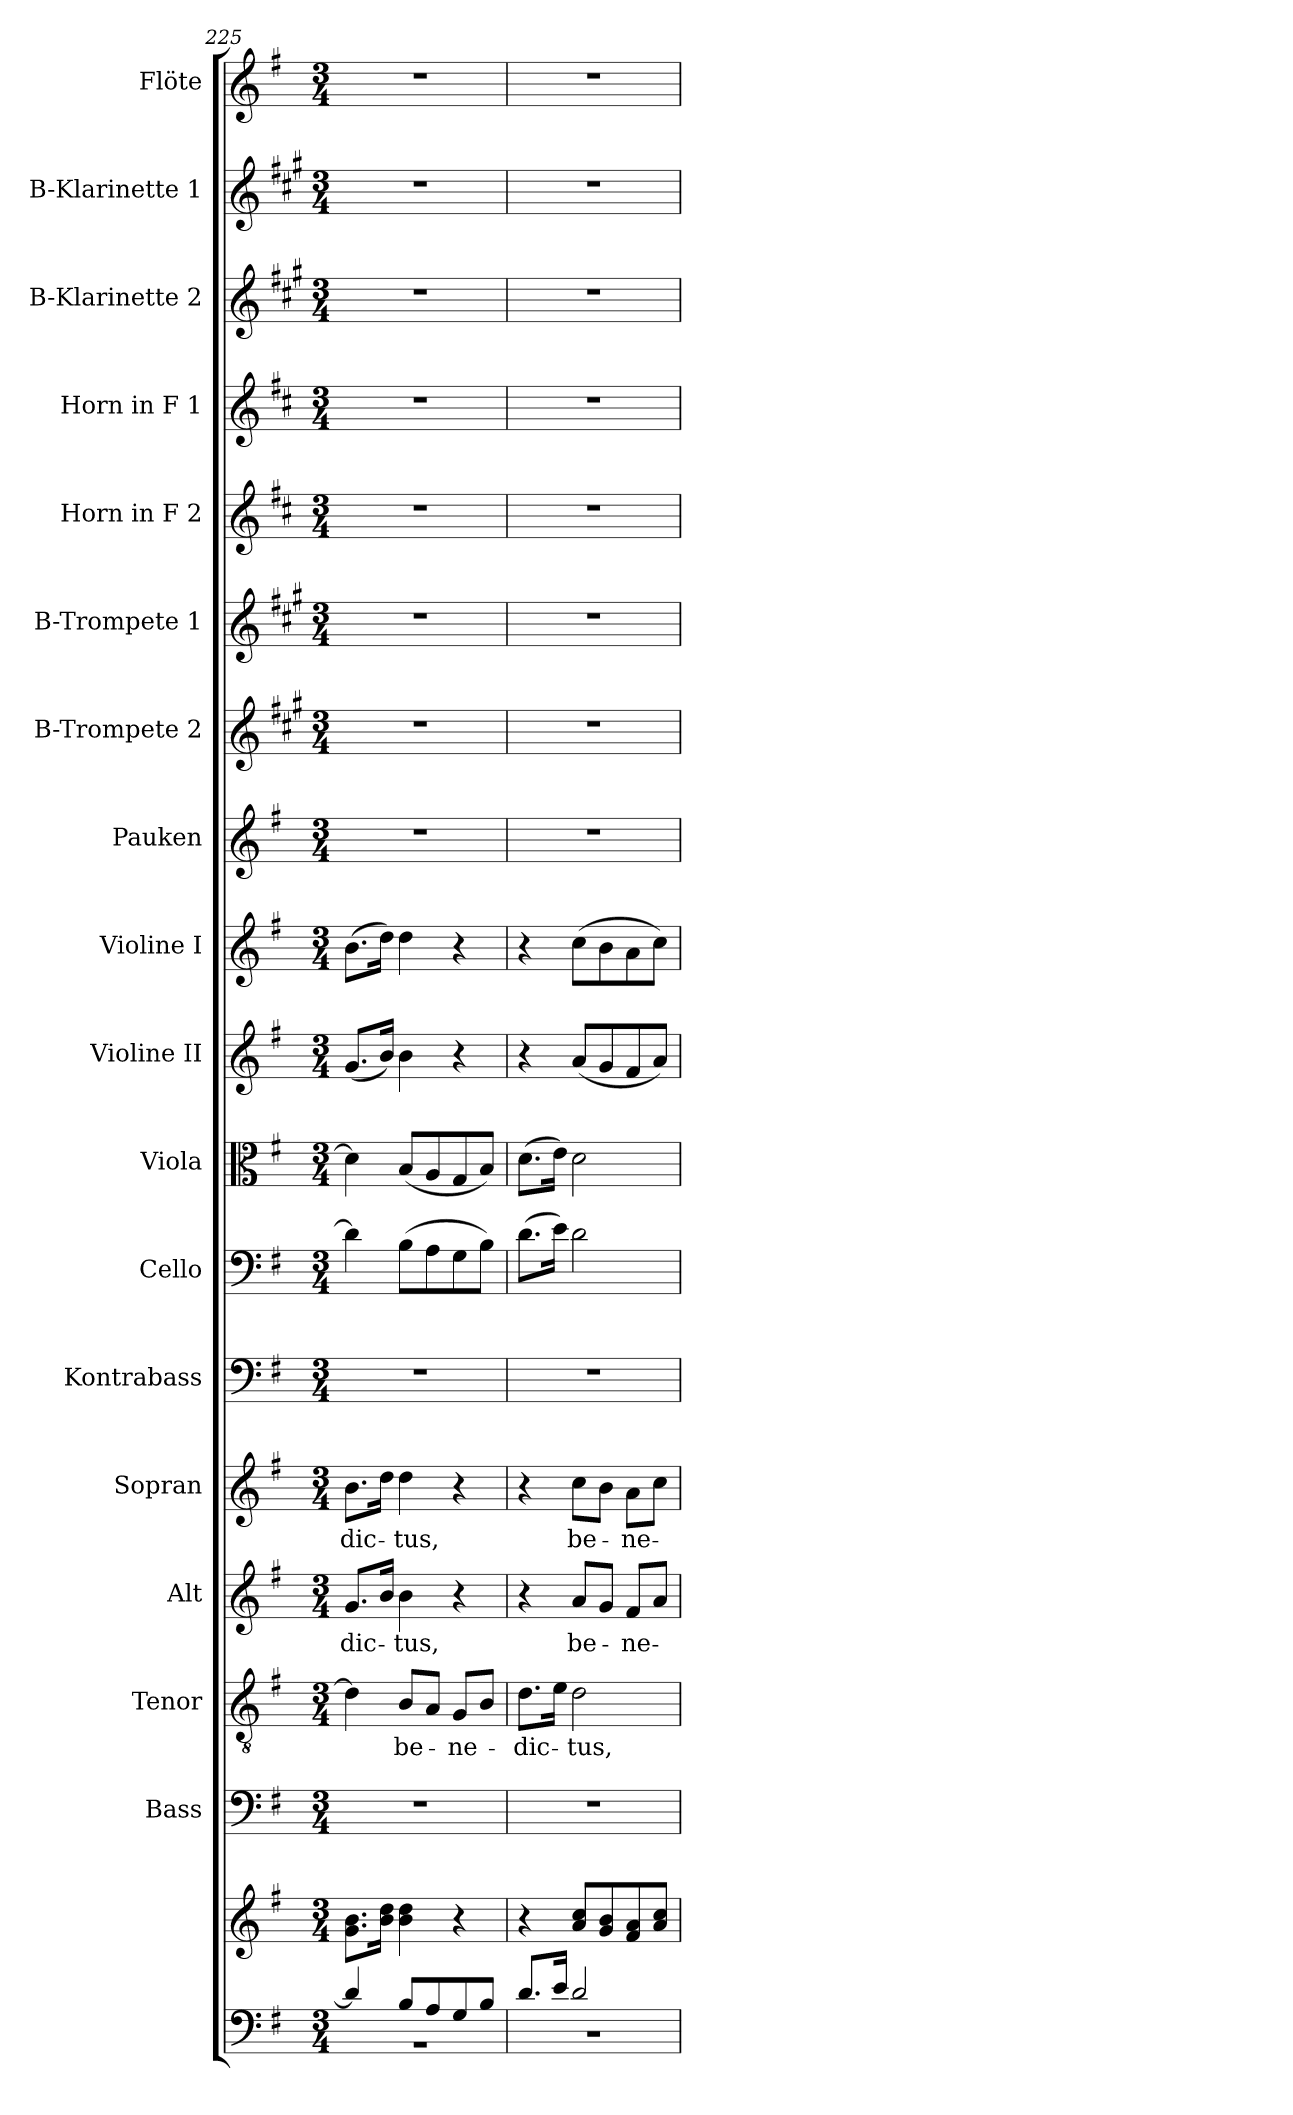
**kern	**kern	**kern	**kern	**text	**kern	**text	**kern	**text	**kern	**kern	**kern	**kern	**kern	**kern	**kern	**kern	**kern	**kern	**kern	**kern	**kern
*part18	*part18	*part17	*part16	*part16	*part15	*part15	*part14	*part14	*part13	*part12	*part11	*part10	*part9	*part8	*part7	*part6	*part5	*part4	*part3	*part2	*part1
*staff19	*staff18	*staff17	*staff16	*staff16	*staff15	*staff15	*staff14	*staff14	*staff13	*staff12	*staff11	*staff10	*staff9	*staff8	*staff7	*staff6	*staff5	*staff4	*staff3	*staff2	*staff1
*	*	*I"Bass	*I"Tenor	*	*I"Alt	*	*I"Sopran	*	*I"Kontrabass	*I"Cello	*I"Viola	*I"Violine II	*I"Violine I	*I"Pauken	*I"B-Trompete 2	*I"B-Trompete 1	*I"Horn in F 2	*I"Horn in F 1	*I"B-Klarinette 2	*I"B-Klarinette 1	*I"Flöte
*	*	*I'B.	*I'T.	*	*I'A.	*	*I'S.	*	*I'Kb.	*	*I'Vla.	*I'Vl. II	*I'Vl. I	*I'Pk.	*I'Trp. 2	*I'Trp. 1	*	*	*I'Kl. 2	*I'Kl. 1	*I'Fl.
*clefF4	*clefG2	*clefF4	*clefGv2	*	*clefG2	*	*clefG2	*	*clefF4	*clefF4	*clefC3	*clefG2	*clefG2	*clefG2	*clefG2	*clefG2	*clefG2	*clefG2	*clefG2	*clefG2	*clefG2
*	*	*	*	*	*	*	*	*	*ITrd7c12	*	*	*	*	*	*ITrd1c2	*ITrd1c2	*ITrd4c7	*ITrd4c7	*ITrd1c2	*ITrd1c2	*
*k[f#]	*k[f#]	*k[f#]	*k[f#]	*	*k[f#]	*	*k[f#]	*	*k[f#]	*k[f#]	*k[f#]	*k[f#]	*k[f#]	*k[f#]	*k[f#]	*k[f#]	*k[f#]	*k[f#]	*k[f#]	*k[f#]	*k[f#]
*G:	*G:	*G:	*G:	*	*G:	*	*G:	*	*G:	*G:	*G:	*G:	*G:	*G:	*G:	*G:	*G:	*G:	*G:	*G:	*G:
*M3/4	*M3/4	*M3/4	*M3/4	*	*M3/4	*	*M3/4	*	*M3/4	*M3/4	*M3/4	*M3/4	*M3/4	*M3/4	*M3/4	*M3/4	*M3/4	*M3/4	*M3/4	*M3/4	*M3/4
=225	=225	=225	=225	=225	=225	=225	=225	=225	=225	=225	=225	=225	=225	=225	=225	=225	=225	=225	=225	=225	=225
*^	*	*	*	*	*	*	*	*	*	*	*	*	*	*	*	*	*	*	*	*	*
!	!LO:N:vis=1	!	!	!	!	!	!LO:LY:b	!	!LO:LY:b	!	!	!	!	!	!	!	!	!	!	!	!	!
4d/]	2.rBB	8.g\ 8.b\L	2.r	4d\]	.	8.g/L	-dic-	8.b\L	-dic-	2.r	4d\]	4d\]	(<8.g/L	(>8.b\L	2.r	2.r	2.r	2.r	2.r	2.r	2.r	2.r
.	.	16b\ 16dd\Jk	.	.	.	16b/Jk	.	16dd\Jk	.	.	.	.	16b/Jk)	16dd\Jk)	.	.	.	.	.	.	.	.
!	!	!	!	!	!LO:LY:b	!	!LO:LY:b	!	!LO:LY:b	!	!	!	!	!	!	!	!	!	!	!	!	!
8B/L	.	4b\ 4dd\	.	8B/L	be-	4b\	-tus,	4dd\	-tus,	.	(>8B\L	(<8B/L	4b\	4dd\	.	.	.	.	.	.	.	.
8A/	.	.	.	8A/J	.	.	.	.	.	.	8A\	8A/	.	.	.	.	.	.	.	.	.	.
!	!	!	!	!	!LO:LY:b	!	!	!	!	!	!	!	!	!	!	!	!	!	!	!	!	!
8G/	.	4r	.	8G/L	-ne-	4r	.	4r	.	.	8G\	8G/	4r	4r	.	.	.	.	.	.	.	.
8B/J	.	.	.	8B/J	.	.	.	.	.	.	8B\J)	8B/J)	.	.	.	.	.	.	.	.	.	.
=226	=226	=226	=226	=226	=226	=226	=226	=226	=226	=226	=226	=226	=226	=226	=226	=226	=226	=226	=226	=226	=226	=226
!	!LO:N:vis=1	!	!	!	!LO:LY:b	!	!	!	!	!	!	!	!	!	!	!	!	!	!	!	!	!
8.d/L	2.r	4r	2.r	8.d\L	-dic-	4r	.	4r	.	2.r	(>8.d\L	(>8.d\L	4r	4r	2.r	2.r	2.r	2.r	2.r	2.r	2.r	2.r
16e/Jk	.	.	.	16e\Jk	.	.	.	.	.	.	16e\Jk)	16e\Jk)	.	.	.	.	.	.	.	.	.	.
!	!	!	!	!	!LO:LY:b	!	!LO:LY:b	!	!LO:LY:b	!	!	!	!	!	!	!	!	!	!	!	!	!
2d/	.	8a/ 8cc/L	.	2d\	-tus,	8a/L	be-	8cc\L	be-	.	2d\	2d\	(<8a/L	(>8cc\L	.	.	.	.	.	.	.	.
.	.	8g/ 8b/	.	.	.	8g/J	.	8b\J	.	.	.	.	8g/	8b\	.	.	.	.	.	.	.	.
!	!	!	!	!	!	!	!LO:LY:b	!	!LO:LY:b	!	!	!	!	!	!	!	!	!	!	!	!	!
.	.	8f#/ 8a/	.	.	.	8f#/L	-ne-	8a\L	-ne-	.	.	.	8f#/	8a\	.	.	.	.	.	.	.	.
.	.	8a/ 8cc/J	.	.	.	8a/J	.	8cc\J	.	.	.	.	8a/J)	8cc\J)	.	.	.	.	.	.	.	.
*v	*v	*	*	*	*	*	*	*	*	*	*	*	*	*	*	*	*	*	*	*	*	*
=	=	=	=	=	=	=	=	=	=	=	=	=	=	=	=	=	=	=	=	=	=
*-	*-	*-	*-	*-	*-	*-	*-	*-	*-	*-	*-	*-	*-	*-	*-	*-	*-	*-	*-	*-	*-
